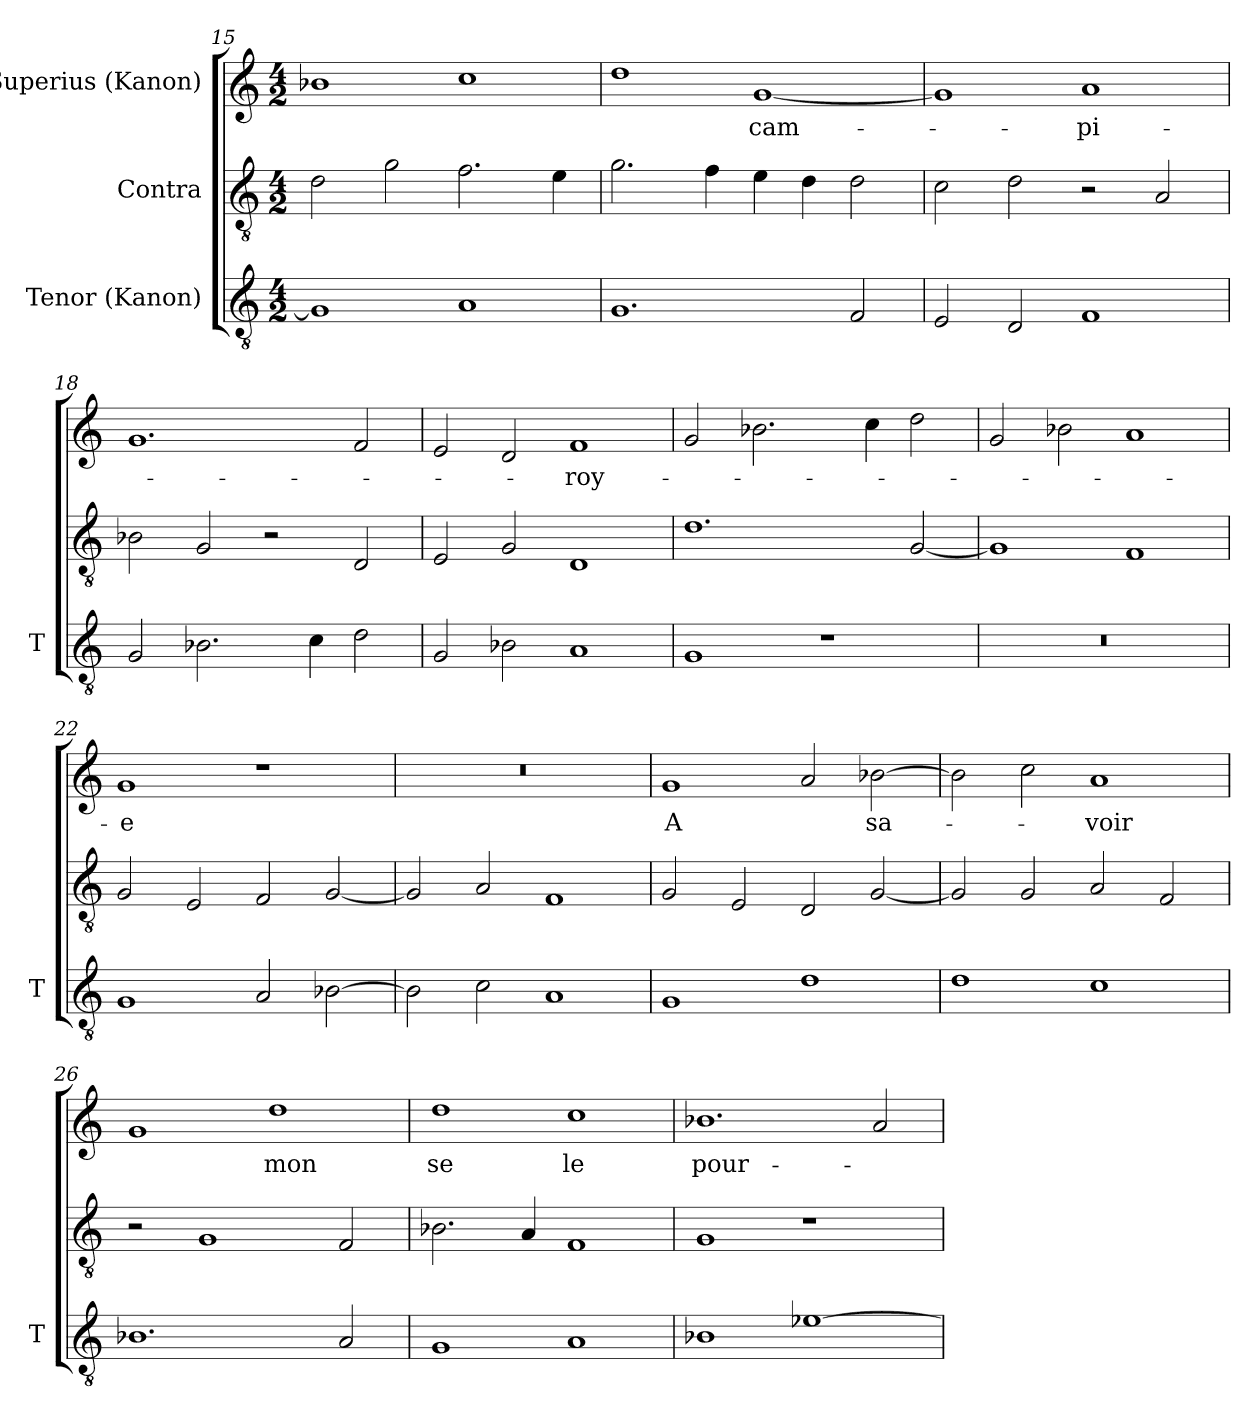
**kern	**kern	**kern	**text
*part3	*part2	*part1	*part1
*staff3	*staff2	*staff1	*staff1
*I"Tenor (Kanon)	*I"Contra	*I"Superius (Kanon)	*
*I'T	*	*	*
*clefGv2	*clefGv2	*clefG2	*
*M4/2	*M4/2	*M4/2	*
=15	=15	=15	=15
1G]	2d	1b-X	.
.	2g	.	.
1A	2.f	1cc	.
.	4e	.	.
=16	=16	=16	=16
1.G	2.g	1dd	.
.	4f	.	.
.	4e	[1g	cam-
.	4d	.	.
2F	2d	.	.
=17	=17	=17	=17
2E	2c	1g]	.
2D	2d	.	.
1F	2r	1a	-pi-
.	2A	.	.
=18	=18	=18	=18
2G	2B-X	1.g	.
2.B-X	2G	.	.
.	2r	.	.
4c	.	.	.
2d	2D	2f	.
=19	=19	=19	=19
2G	2E	2e	.
2B-X	2G	2d	.
1A	1D	1f	-roy-
=20	=20	=20	=20
1G	1.d	2g	.
.	.	2.b-X	.
1r	.	.	.
.	.	4cc	.
.	[2G	2dd	.
=21	=21	=21	=21
0r	1G]	2g	.
.	.	2b-X	.
.	1F	1a	.
=22	=22	=22	=22
1G	2G	1g	-e
.	2E	.	.
2A	2F	1r	.
[2B-X	[2G	.	.
=23	=23	=23	=23
2B-]	2G]	0r	.
2c	2A	.	.
1A	1F	.	.
=24	=24	=24	=24
1G	2G	1g	-A
.	2E	.	.
1d	2D	2a	.
.	[2G	[2b-X	sa-
=25	=25	=25	=25
1d	2G]	2b-]	.
.	2G	2cc	.
1c	2A	1a	-voir
.	2F	.	.
=26	=26	=26	=26
1.B-X	2r	1g	.
.	1G	.	.
.	.	1dd	-mon
2A	2F	.	.
=27	=27	=27	=27
1G	2.B-X	1dd	-se
.	4A	.	.
1A	1F	1cc	-le
=28	=28	=28	=28
1B-X	1G	1.b-X	pour-
[1e-X	1r	.	.
.	.	2a	.
=	=	=	=
*-	*-	*-	*-
